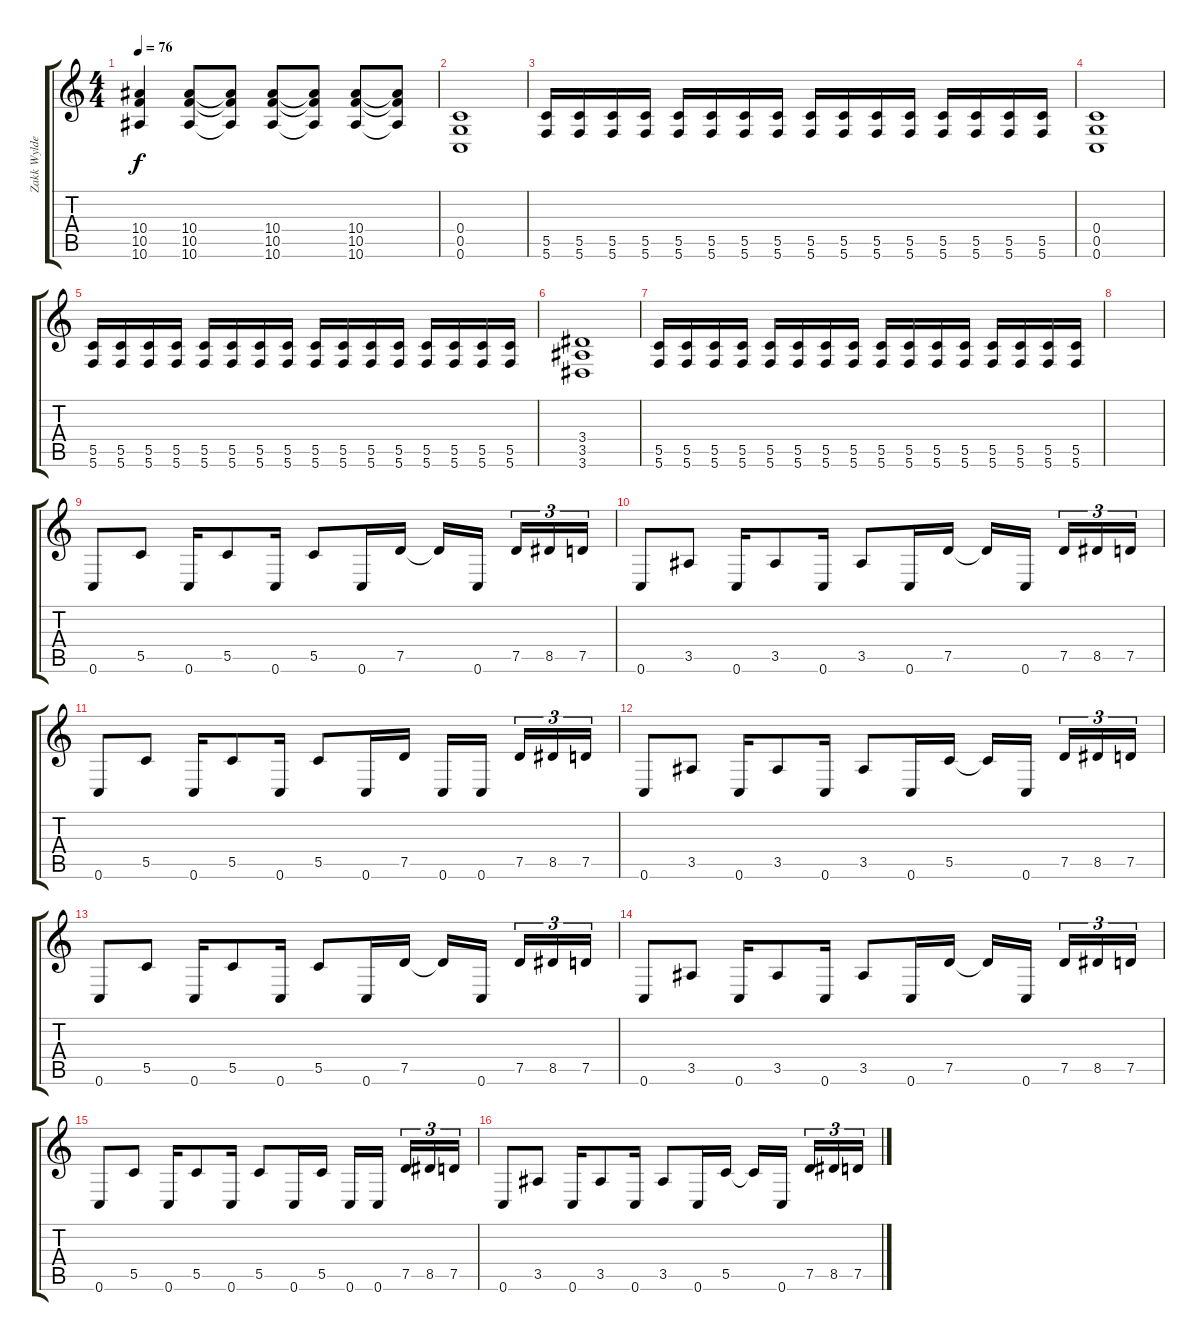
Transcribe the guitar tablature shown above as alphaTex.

\track ("Zakk Wylde" "Zakk Wylde") {instrument distortionguitar}
\staff {score tabs}
\tuning (D4 A3 F3 C3 G2 C2) {hide}
\ts (4 4)
\tempo 76
\clef g2
\ks c
(10.4 10.5 10.6).4{dy f} (10.4 10.5 10.6).8 (10.4{t} 10.5{t} 10.6{t}).8 (10.4 10.5 10.6).8 (10.4{t} 10.5{t} 10.6{t}).8 (10.4 10.5 10.6).8 (10.4{t} 10.5{t} 10.6{t}).8 |
(0.4 0.5 0.6).1 |
(5.5 5.6).16 (5.5 5.6).16 (5.5 5.6).16 (5.5 5.6).16 (5.5 5.6).16 (5.5 5.6).16 (5.5 5.6).16 (5.5 5.6).16 (5.5 5.6).16 (5.5 5.6).16 (5.5 5.6).16 (5.5 5.6).16 (5.5 5.6).16 (5.5 5.6).16 (5.5 5.6).16 (5.5 5.6).16 |
(0.4 0.5 0.6).1 |
(5.5 5.6).16 (5.5 5.6).16 (5.5 5.6).16 (5.5 5.6).16 (5.5 5.6).16 (5.5 5.6).16 (5.5 5.6).16 (5.5 5.6).16 (5.5 5.6).16 (5.5 5.6).16 (5.5 5.6).16 (5.5 5.6).16 (5.5 5.6).16 (5.5 5.6).16 (5.5 5.6).16 (5.5 5.6).16 |
(3.4 3.5 3.6).1 |
(5.5 5.6).16 (5.5 5.6).16 (5.5 5.6).16 (5.5 5.6).16 (5.5 5.6).16 (5.5 5.6).16 (5.5 5.6).16 (5.5 5.6).16 (5.5 5.6).16 (5.5 5.6).16 (5.5 5.6).16 (5.5 5.6).16 (5.5 5.6).16 (5.5 5.6).16 (5.5 5.6).16 (5.5 5.6).16 |
|
0.6.8{instrument electricguitarclean} 5.5.8 0.6.16 5.5.8 0.6.16 5.5.8 0.6.16 7.5.16 7.5{t}.16 0.6.16 7.5.16{tu (3 2)} 8.5.16{tu (3 2)} 7.5.16{tu (3 2)} |
0.6.8 3.5.8 0.6.16 3.5.8 0.6.16 3.5.8 0.6.16 7.5.16 7.5{t}.16 0.6.16 7.5.16{tu (3 2)} 8.5.16{tu (3 2)} 7.5.16{tu (3 2)} |
0.6.8 5.5.8 0.6.16 5.5.8 0.6.16 5.5.8 0.6.16 7.5.16 0.6.16 0.6.16 7.5.16{tu (3 2)} 8.5.16{tu (3 2)} 7.5.16{tu (3 2)} |
0.6.8 3.5.8 0.6.16 3.5.8 0.6.16 3.5.8 0.6.16 5.5.16 5.5{t}.16 0.6.16 7.5.16{tu (3 2)} 8.5.16{tu (3 2)} 7.5.16{tu (3 2)} |
0.6.8 5.5.8 0.6.16 5.5.8 0.6.16 5.5.8 0.6.16 7.5.16 7.5{t}.16 0.6.16 7.5.16{tu (3 2)} 8.5.16{tu (3 2)} 7.5.16{tu (3 2)} |
0.6.8 3.5.8 0.6.16 3.5.8 0.6.16 3.5.8 0.6.16 7.5.16 7.5{t}.16 0.6.16 7.5.16{tu (3 2)} 8.5.16{tu (3 2)} 7.5.16{tu (3 2)} |
0.6.8 5.5.8 0.6.16 5.5.8 0.6.16 5.5.8 0.6.16 5.5.16 0.6.16 0.6.16 7.5.16{tu (3 2)} 8.5.16{tu (3 2)} 7.5.16{tu (3 2)} |
0.6.8 3.5.8 0.6.16 3.5.8 0.6.16 3.5.8 0.6.16 5.5.16 5.5{t}.16 0.6.16 7.5.16{tu (3 2)} 8.5.16{tu (3 2)} 7.5.16{tu (3 2)}
